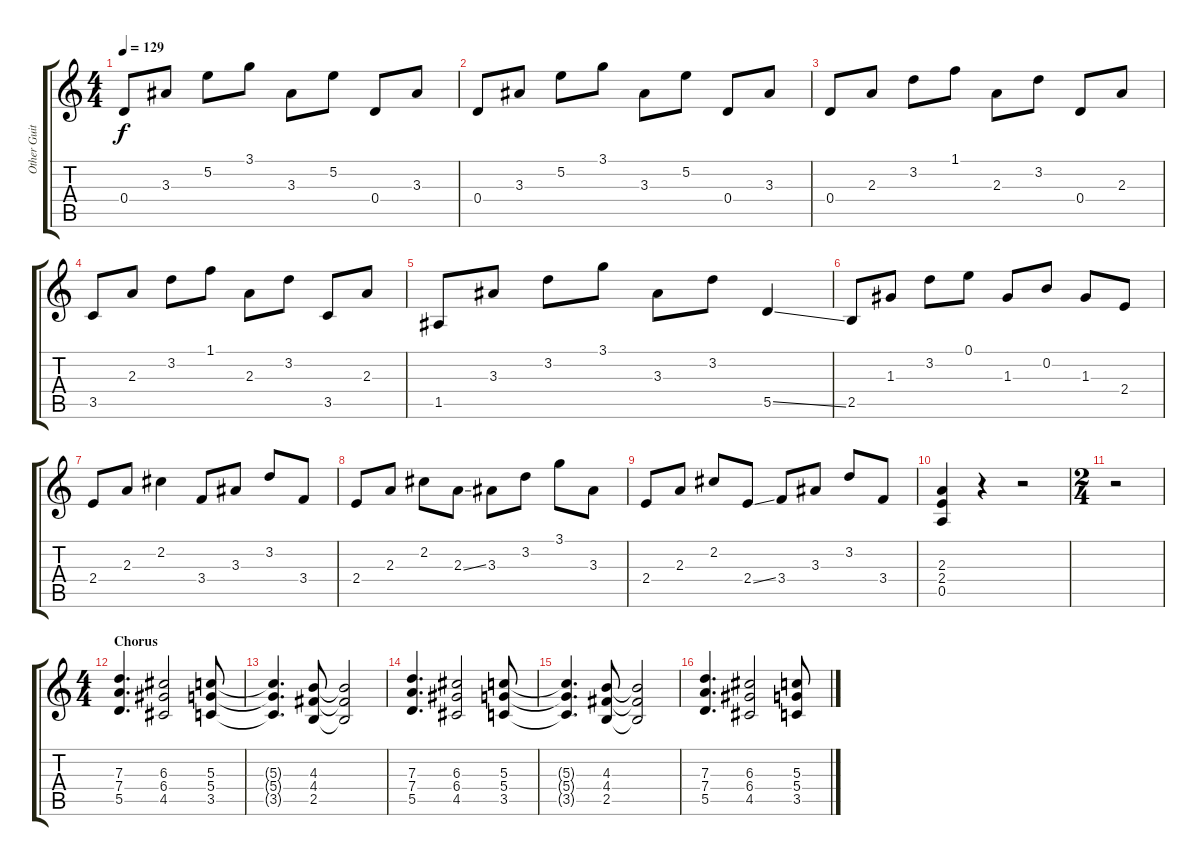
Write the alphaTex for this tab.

\track ("Other Guitar" "Other Guit") {instrument acousticguitarsteel}
\staff {score tabs}
\tuning (E4 B3 G3 D3 A2 E2) {hide}
\ts (4 4)
\tempo 129
\clef g2
\ks c
0.4.8{dy f} 3.3.8 5.2.8 3.1.8 3.3.8 5.2.8 0.4.8 3.3.8 |
0.4.8 3.3.8 5.2.8 3.1.8 3.3.8 5.2.8 0.4.8 3.3.8 |
0.4.8 2.3.8 3.2.8 1.1.8 2.3.8 3.2.8 0.4.8 2.3.8 |
3.5.8 2.3.8 3.2.8 1.1.8 2.3.8 3.2.8 3.5.8 2.3.8 |
1.5.8 3.3.8 3.2.8 3.1.8 3.3.8 3.2.8 5.5{ss}.4 |
2.5.8 1.3.8 3.2.8 0.1.8 1.3.8 0.2.8 1.3.8 2.4.8 |
2.4.8 2.3.8 2.2.4 3.4.8 3.3.8 3.2.8 3.4.8 |
2.4.8 2.3.8 2.2.8 2.3{ss}.8 3.3.8 3.2.8 3.1.8 3.3.8 |
2.4.8 2.3.8 2.2.8 2.4{ss}.8 3.4.8 3.3.8 3.2.8 3.4.8 |
(2.3 2.4 0.5).4 r.4 r.2 |
\ts (2 4)
r.2 |
\ts (4 4)
\section ("" "Chorus")
(7.3 7.4 5.5).4{d volume 12 instrument overdrivenguitar} (6.3 6.4 4.5).2 (5.3 5.4 3.5).8 |
(5.3{t} 5.4{t} 3.5{t}).4{d} (4.3 4.4 2.5).8 (4.3{t} 4.4{t} 2.5{t}).2 |
(7.3 7.4 5.5).4{d} (6.3 6.4 4.5).2 (5.3 5.4 3.5).8 |
(5.3{t} 5.4{t} 3.5{t}).4{d} (4.3 4.4 2.5).8 (4.3{t} 4.4{t} 2.5{t}).2 |
(7.3 7.4 5.5).4{d} (6.3 6.4 4.5).2 (5.3 5.4 3.5).8
